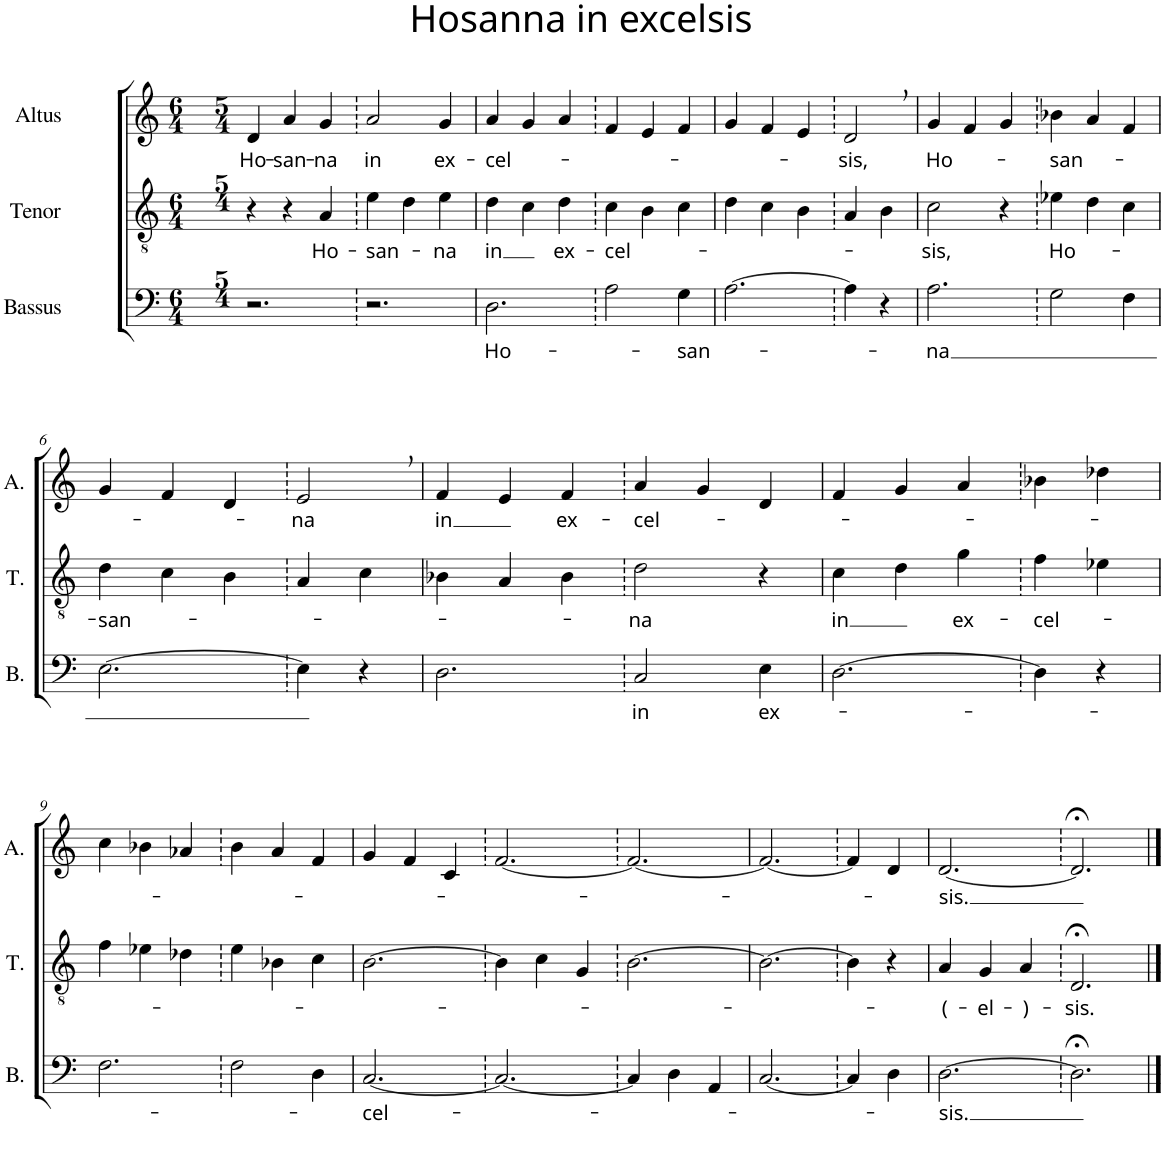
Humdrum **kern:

**kern	**text	**kern	**text	**kern	**text
*part3	*part3	*part2	*part2	*part1	*part1
*staff3	*staff3	*staff2	*staff2	*staff1	*staff1
*I"Bassus	*	*I"Tenor	*	*I"Altus	*
*I'B.	*	*I'T.	*	*I'A.	*
!!LO:PB:g=z
*clefF4	*	*clefGv2	*	*clefG2	*
*k[]	*	*k[]	*	*k[]	*
*M6/4	*	*M6/4	*	*M6/4	*
=1	=1	=1	=1	=1	=1
!	!	!	!	!LO:TX:a:t=Hosanna in excelsis	!
!	!	!	!	!	!LO:LY:b
2.r	.	4r	.	4d/	Ho-
!	!	!	!	!	!LO:LY:b
.	.	4r	.	4a/	-san-
!	!	!	!LO:LY:b	!	!LO:LY:b
.	.	4A/	Ho-	4g/	-na
!	!	!	!LO:LY:b	!	!LO:LY:b
2.r	.	4e\	-san-	2a/	in
.	.	4d\	.	.	.
!	!	!	!LO:LY:b	!	!LO:LY:b
.	.	4e\	-na	4g/	ex-
=2	=2	=2	=2	=2	=2
!	!LO:LY:b	!	!LO:LY:b	!	!LO:LY:b
2.D\	Ho-	4d\	in	4a/	-cel-
.	.	4c\	.	4g/	.
!	!	!	!LO:LY:b	!	!
.	.	4d\	ex-	4a/	.
!	!	!	!LO:LY:b	!	!
2A\	.	4c\	-cel-	4f/	.
.	.	4B\	.	4e/	.
!	!LO:LY:b	!	!	!	!
4G\	-san-	4c\	.	4f/	.
=3	=3	=3	=3	=3	=3
[2.A\	.	4d\	.	4g/	.
.	.	4c\	.	4f/	.
.	.	4B\	.	4e/	.
!	!	!	!	!	!LO:LY:b
4A\]	.	4A/	.	2d,/	-sis,
4r	.	4B\	.	.	.
=4	=4	=4	=4	=4	=4
!	!LO:LY:b	!	!LO:LY:b	!	!LO:LY:b
2.A\	-na	2c\	-sis,	4g/	Ho-
.	.	.	.	4f/	.
.	.	4r	.	4g/	.
=5	=5	=5	=5	=5	=5
!	!	!	!LO:LY:b	!	!LO:LY:b
2G\	.	4e-X\	Ho-	4b-X\	-san-
.	.	4d\	.	4a/	.
4F\	.	4c\	.	4f/	.
!!LO:LB:g=z
=6	=6	=6	=6	=6	=6
!	!	!	!LO:LY:b	!	!
[2.E\	.	4d\	-san-	4g/	.
.	.	4c\	.	4f/	.
.	.	4B\	.	4d/	.
!	!	!	!	!	!LO:LY:b
4E\]	.	4A/	.	2e,/	-na
4r	.	4c\	.	.	.
=7	=7	=7	=7	=7	=7
!	!	!	!	!	!LO:LY:b
2.D\	.	4B-X\	.	4f/	in
.	.	4A/	.	4e/	.
!	!	!	!	!	!LO:LY:b
.	.	4B-\	.	4f/	ex-
!	!LO:LY:b	!	!LO:LY:b	!	!LO:LY:b
2C/	in	2d\	-na	4a/	-cel-
.	.	.	.	4g/	.
!	!LO:LY:b	!	!	!	!
4E\	ex-	4r	.	4d/	.
=8	=8	=8	=8	=8	=8
!	!	!	!LO:LY:b	!	!
[2.D\	.	4c\	in	4f/	.
.	.	4d\	.	4g/	.
!	!	!	!LO:LY:b	!	!
.	.	4g\	ex-	4a/	.
!	!	!	!LO:LY:b	!	!
4D\]	.	4f\	-cel-	4b-X\	.
4r	.	4e-X\	.	4dd-X\	.
!!LO:LB:g=z
=9	=9	=9	=9	=9	=9
2.F\	.	4f\	.	4cc\	.
.	.	4e-X\	.	4b-X\	.
.	.	4d-X\	.	4a-X/	.
2F\	.	4e-\	.	4b-\	.
.	.	4B-X\	.	4a-/	.
4D\	.	4c\	.	4f/	.
=10	=10	=10	=10	=10	=10
!	!LO:LY:b	!	!	!	!
[2.C/	-cel-	[2.B\	.	4g/	.
.	.	.	.	4f/	.
.	.	.	.	4c/	.
2.C/_	.	4B\]	.	[2.f/	.
.	.	4c\	.	.	.
.	.	4G/	.	.	.
4C/]	.	[2.B\	.	2.f/_	.
4D\	.	.	.	.	.
4AA/	.	.	.	.	.
=11	=11	=11	=11	=11	=11
[2.C/	.	2.B\_	.	2.f/_	.
4C/]	.	4B\]	.	4f/]	.
4D\	.	4r	.	4d/	.
=12	=12	=12	=12	=12	=12
!	!LO:LY:b	!	!LO:LY:b	!	!LO:LY:b
[2.D\	-sis.	4A/	(-	[2.d/	-sis.
!	!	!	!LO:LY:b	!	!
.	.	4G/	-el-	.	.
!	!	!	!LO:LY:b	!	!
.	.	4A/	-)-	.	.
!	!	!	!LO:LY:b	!	!
2.D;<\]	.	2.D;</	-sis.	2.d;</]	.
==	==	==	==	==	==
*-	*-	*-	*-	*-	*-
